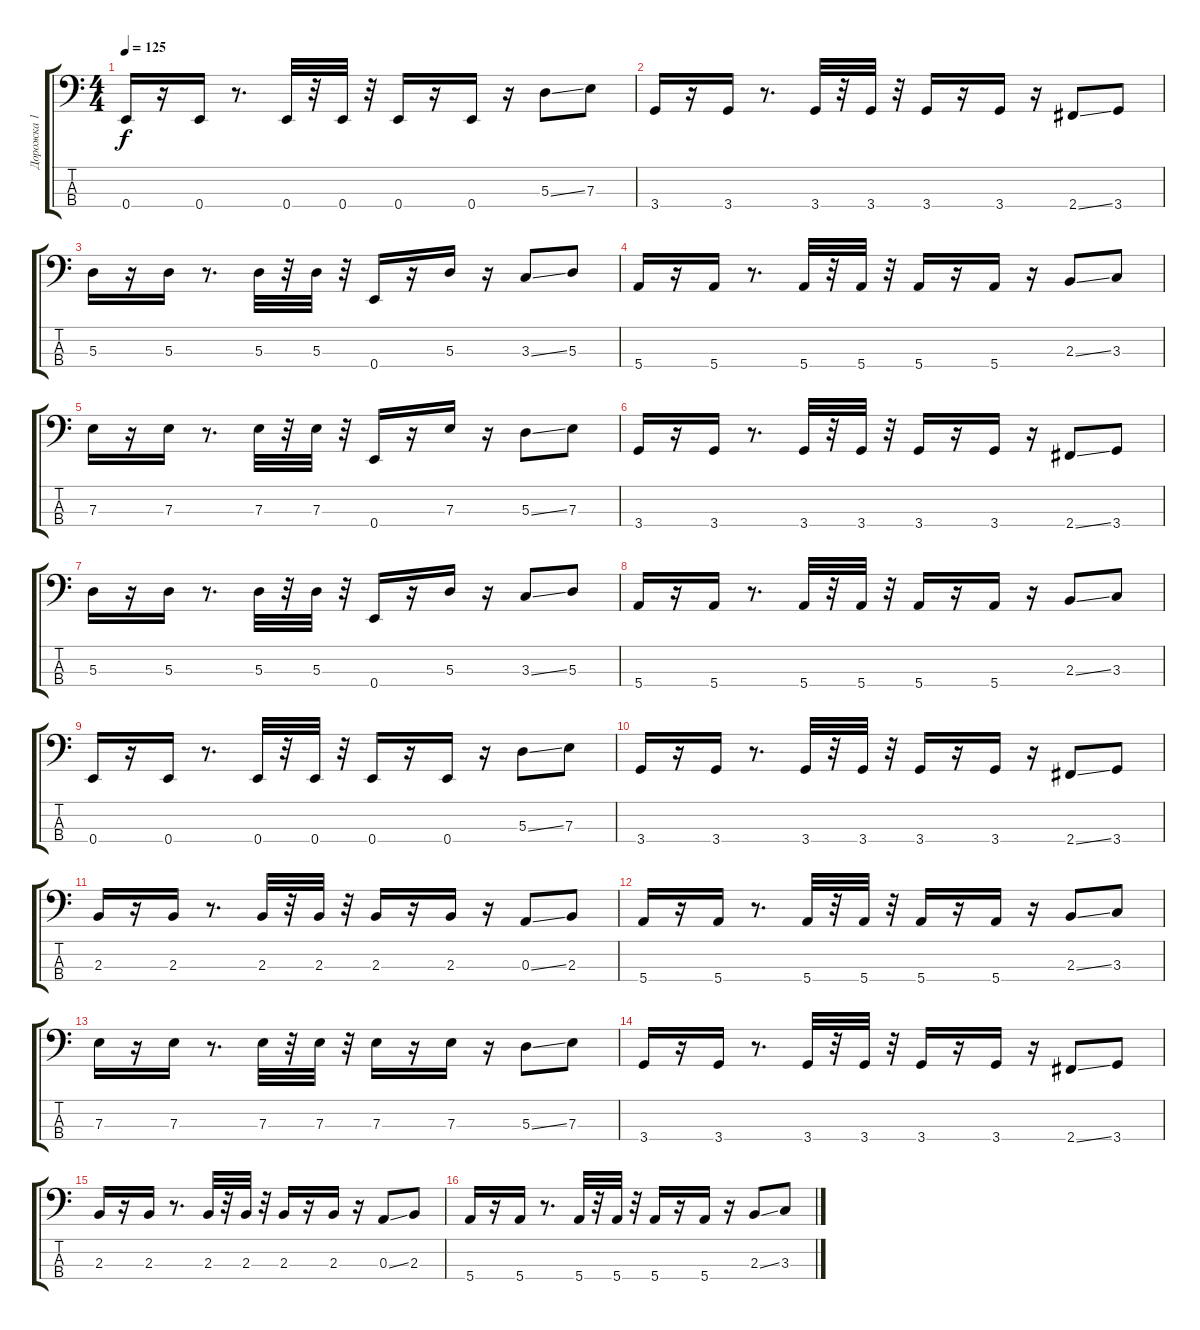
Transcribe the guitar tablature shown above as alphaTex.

\track ("Дорожка 1" "Дорожка 1") {instrument electricbasspick}
\staff {score tabs}
\tuning (G2 D2 A1 E1) {hide}
\ts (4 4)
\tempo 125
\clef f4
\ks c
0.4.16{dy f} r.16 0.4.16 r.8{d} 0.4.32 r.32 0.4.32 r.32 0.4.16 r.16 0.4.16 r.16 5.3{ss}.8 7.3.8 |
3.4.16 r.16 3.4.16 r.8{d} 3.4.32 r.32 3.4.32 r.32 3.4.16 r.16 3.4.16 r.16 2.4{ss}.8 3.4.8 |
5.3.16 r.16 5.3.16 r.8{d} 5.3.32 r.32 5.3.32 r.32 0.4.16 r.16 5.3.16 r.16 3.3{ss}.8 5.3.8 |
5.4.16 r.16 5.4.16 r.8{d} 5.4.32 r.32 5.4.32 r.32 5.4.16 r.16 5.4.16 r.16 2.3{ss}.8 3.3.8 |
7.3.16 r.16 7.3.16 r.8{d} 7.3.32 r.32 7.3.32 r.32 0.4.16 r.16 7.3.16 r.16 5.3{ss}.8 7.3.8 |
3.4.16 r.16 3.4.16 r.8{d} 3.4.32 r.32 3.4.32 r.32 3.4.16 r.16 3.4.16 r.16 2.4{ss}.8 3.4.8 |
5.3.16 r.16 5.3.16 r.8{d} 5.3.32 r.32 5.3.32 r.32 0.4.16 r.16 5.3.16 r.16 3.3{ss}.8 5.3.8 |
5.4.16 r.16 5.4.16 r.8{d} 5.4.32 r.32 5.4.32 r.32 5.4.16 r.16 5.4.16 r.16 2.3{ss}.8 3.3.8 |
0.4.16 r.16 0.4.16 r.8{d} 0.4.32 r.32 0.4.32 r.32 0.4.16 r.16 0.4.16 r.16 5.3{ss}.8 7.3.8 |
3.4.16 r.16 3.4.16 r.8{d} 3.4.32 r.32 3.4.32 r.32 3.4.16 r.16 3.4.16 r.16 2.4{ss}.8 3.4.8 |
2.3.16 r.16 2.3.16 r.8{d} 2.3.32 r.32 2.3.32 r.32 2.3.16 r.16 2.3.16 r.16 0.3{ss}.8 2.3.8 |
5.4.16 r.16 5.4.16 r.8{d} 5.4.32 r.32 5.4.32 r.32 5.4.16 r.16 5.4.16 r.16 2.3{ss}.8 3.3.8 |
7.3.16 r.16 7.3.16 r.8{d} 7.3.32 r.32 7.3.32 r.32 7.3.16 r.16 7.3.16 r.16 5.3{ss}.8 7.3.8 |
3.4.16 r.16 3.4.16 r.8{d} 3.4.32 r.32 3.4.32 r.32 3.4.16 r.16 3.4.16 r.16 2.4{ss}.8 3.4.8 |
2.3.16 r.16 2.3.16 r.8{d} 2.3.32 r.32 2.3.32 r.32 2.3.16 r.16 2.3.16 r.16 0.3{ss}.8 2.3.8 |
5.4.16 r.16 5.4.16 r.8{d} 5.4.32 r.32 5.4.32 r.32 5.4.16 r.16 5.4.16 r.16 2.3{ss}.8 3.3.8
